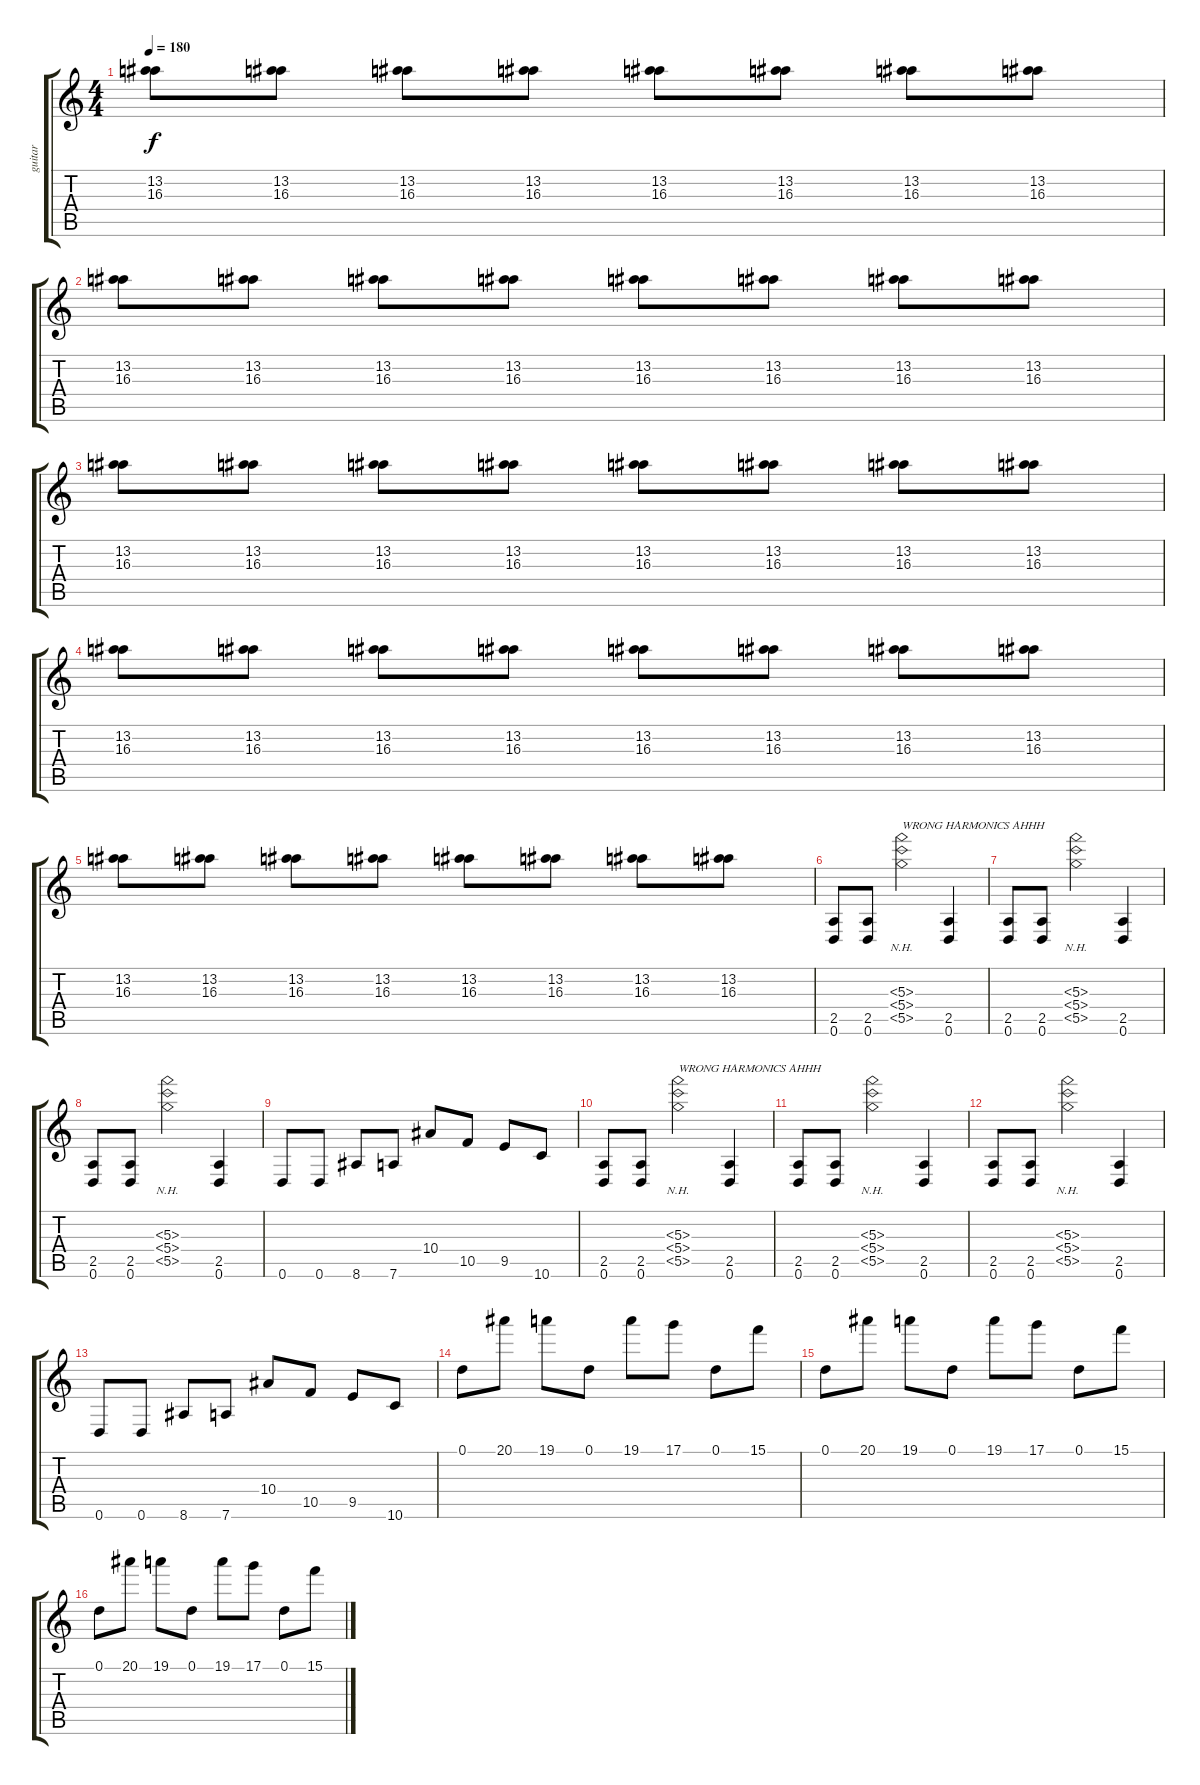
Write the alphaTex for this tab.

\track ("guitar" "guitar") {instrument overdrivenguitar}
\staff {score tabs}
\tuning (D4 A3 F3 C3 G2 D2) {hide}
\ts (4 4)
\tempo 180
\clef g2
\ks c
(13.2 16.3).8{dy f} (13.2 16.3).8 (13.2 16.3).8 (13.2 16.3).8 (13.2 16.3).8 (13.2 16.3).8 (13.2 16.3).8 (13.2 16.3).8 |
(13.2 16.3).8 (13.2 16.3).8 (13.2 16.3).8 (13.2 16.3).8 (13.2 16.3).8 (13.2 16.3).8 (13.2 16.3).8 (13.2 16.3).8 |
(13.2 16.3).8 (13.2 16.3).8 (13.2 16.3).8 (13.2 16.3).8 (13.2 16.3).8 (13.2 16.3).8 (13.2 16.3).8 (13.2 16.3).8 |
(13.2 16.3).8 (13.2 16.3).8 (13.2 16.3).8 (13.2 16.3).8 (13.2 16.3).8 (13.2 16.3).8 (13.2 16.3).8 (13.2 16.3).8 |
(13.2 16.3).8 (13.2 16.3).8 (13.2 16.3).8 (13.2 16.3).8 (13.2 16.3).8 (13.2 16.3).8 (13.2 16.3).8 (13.2 16.3).8 |
(2.5 0.6).8 (2.5 0.6).8 (5.3{nh} 5.4{nh} 5.5{nh}).2{txt "WRONG HARMONICS AHHH"} (2.5 0.6).4 |
(2.5 0.6).8 (2.5 0.6).8 (5.3{nh} 5.4{nh} 5.5{nh}).2 (2.5 0.6).4 |
(2.5 0.6).8 (2.5 0.6).8 (5.3{nh} 5.4{nh} 5.5{nh}).2 (2.5 0.6).4 |
0.6.8 0.6.8 8.6.8 7.6.8 10.4.8 10.5.8 9.5.8 10.6.8 |
(2.5 0.6).8 (2.5 0.6).8 (5.3{nh} 5.4{nh} 5.5{nh}).2{txt "WRONG HARMONICS AHHH"} (2.5 0.6).4 |
(2.5 0.6).8 (2.5 0.6).8 (5.3{nh} 5.4{nh} 5.5{nh}).2 (2.5 0.6).4 |
(2.5 0.6).8 (2.5 0.6).8 (5.3{nh} 5.4{nh} 5.5{nh}).2 (2.5 0.6).4 |
0.6.8 0.6.8 8.6.8 7.6.8 10.4.8 10.5.8 9.5.8 10.6.8 |
0.1.8 20.1.8 19.1.8 0.1.8 19.1.8 17.1.8 0.1.8 15.1.8 |
0.1.8 20.1.8 19.1.8 0.1.8 19.1.8 17.1.8 0.1.8 15.1.8 |
0.1.8 20.1.8 19.1.8 0.1.8 19.1.8 17.1.8 0.1.8 15.1.8
